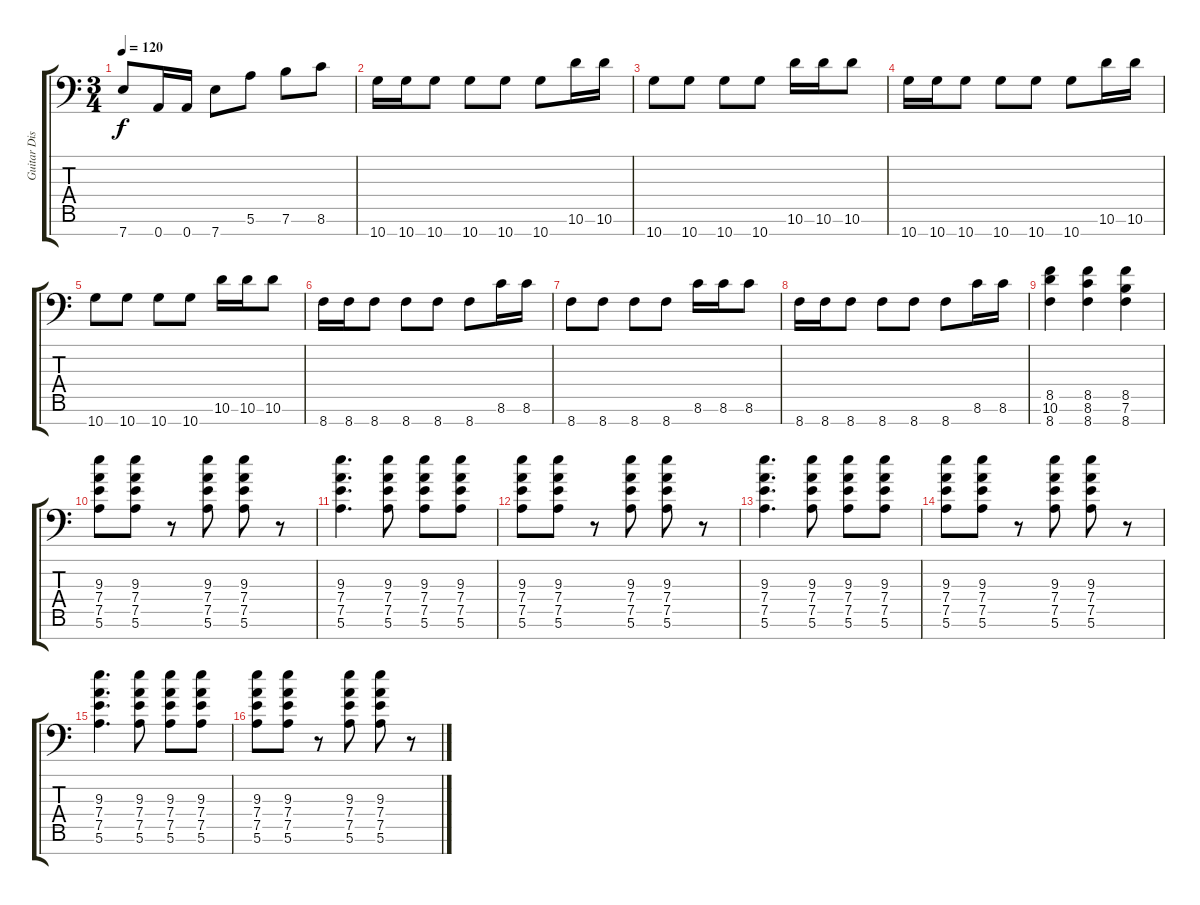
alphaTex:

\track ("Guitar Dist Rhythm" "Guitar Dis") {instrument overdrivenguitar}
\staff {score tabs}
\tuning (E4 B3 G3 D3 A2 E2 A1) {hide}
\ts (3 4)
\tempo 120
\clef f4
\ks c
7.7.8{dy f} 0.7.16 0.7.16 7.7.8 5.6.8 7.6.8 8.6.8 |
10.7.16 10.7.16 10.7.8 10.7.8 10.7.8 10.7.8 10.6.16 10.6.16 |
10.7.8 10.7.8 10.7.8 10.7.8 10.6.16 10.6.16 10.6.8 |
10.7.16 10.7.16 10.7.8 10.7.8 10.7.8 10.7.8 10.6.16 10.6.16 |
10.7.8 10.7.8 10.7.8 10.7.8 10.6.16 10.6.16 10.6.8 |
8.7.16 8.7.16 8.7.8 8.7.8 8.7.8 8.7.8 8.6.16 8.6.16 |
8.7.8 8.7.8 8.7.8 8.7.8 8.6.16 8.6.16 8.6.8 |
8.7.16 8.7.16 8.7.8 8.7.8 8.7.8 8.7.8 8.6.16 8.6.16 |
(8.5 10.6 8.7).4 (8.5 8.6 8.7).4 (8.5 7.6 8.7).4 |
(9.3 7.4 7.5 5.6).8 (9.3 7.4 7.5 5.6).8 r.8 (9.3 7.4 7.5 5.6).8 (9.3 7.4 7.5 5.6).8 r.8 |
(9.3 7.4 7.5 5.6).4{d} (9.3 7.4 7.5 5.6).8 (9.3 7.4 7.5 5.6).8 (9.3 7.4 7.5 5.6).8 |
(9.3 7.4 7.5 5.6).8 (9.3 7.4 7.5 5.6).8 r.8 (9.3 7.4 7.5 5.6).8 (9.3 7.4 7.5 5.6).8 r.8 |
(9.3 7.4 7.5 5.6).4{d} (9.3 7.4 7.5 5.6).8 (9.3 7.4 7.5 5.6).8 (9.3 7.4 7.5 5.6).8 |
(9.3 7.4 7.5 5.6).8 (9.3 7.4 7.5 5.6).8 r.8 (9.3 7.4 7.5 5.6).8 (9.3 7.4 7.5 5.6).8 r.8 |
(9.3 7.4 7.5 5.6).4{d} (9.3 7.4 7.5 5.6).8 (9.3 7.4 7.5 5.6).8 (9.3 7.4 7.5 5.6).8 |
(9.3 7.4 7.5 5.6).8 (9.3 7.4 7.5 5.6).8 r.8 (9.3 7.4 7.5 5.6).8 (9.3 7.4 7.5 5.6).8 r.8
